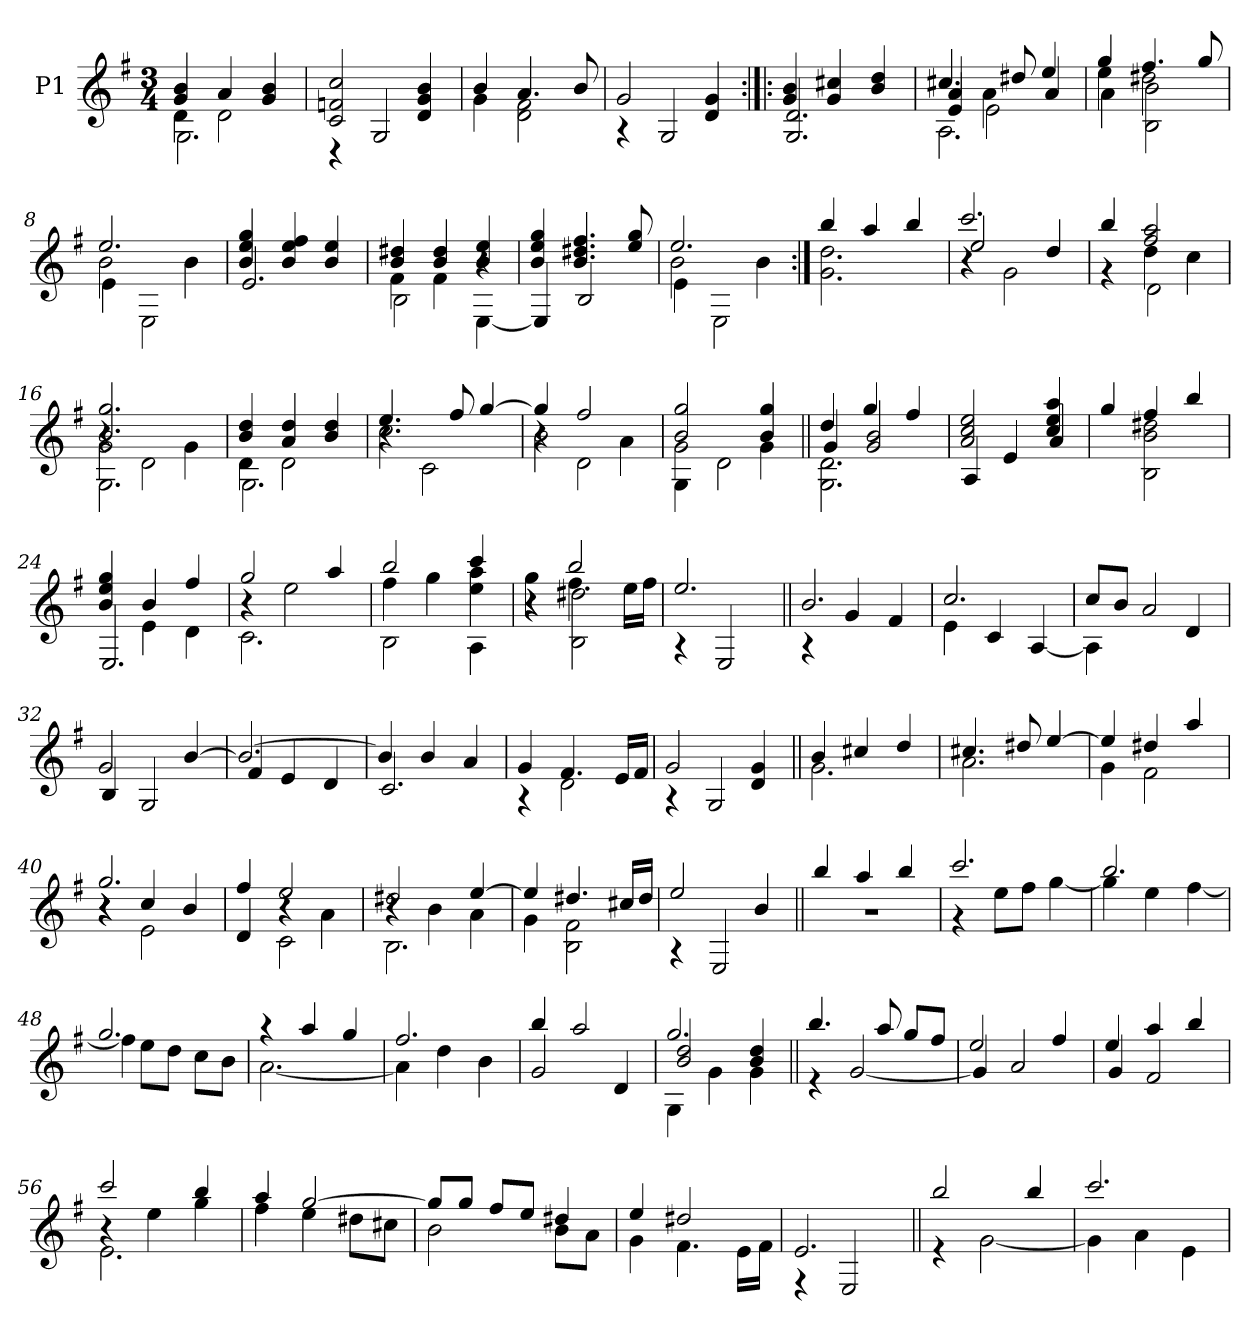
**kern
*part1
*staff1
*I"P1
!!LO:PB:g=z
*clefG2
*ITrd7c12
*k[f#]
*e:
*M3/4
*MM120
=1
*^
*	*^
4Gi/ 4Bi	4Di\	2.GGi\
4Ai/	2Di\	.
4Gi/ 4Bi	.	.
*	*v	*v
=2	=2
2Ci/ 2Fni 2ci	4r
.	2GGi/
4Di/ 4Gi 4Bi	.
=3	=3
4Bi/	4Gi\
4.Ai/	2Di\ 2F#i
8Bi/	.
=4	=4
2Gi/	4r
.	2GGi/
4Di/ 4Gi	.
=5:|!|:	=5:|!|:
4Gi/ 4Bi	2.GGi/ 2.Di
4Gi/ 4c#Xi	.
4Bi/ 4di	.
=6	=6
*^	*^
4.c#Xi/	4Ai/	4Ei/	2.AAi\
.	4Ai\	2Ei\	.
8d#Xi/	.	.	.
4ei/	4Ai/	.	.
*	*	*v	*v
=7	=7	=7
4gi/	4ei\	4Ai\
4.f#i/	2d#Xi\	2BBi\ 2Bi
8gi/	.	.
!!LO:LB:g=z	!!	!!
=8	=8	=8
2.ei/	2Bi\	4Ei\
.	.	2EEi\
.	4Bi\	.
*	*v	*v
=9	=9
4Bi/ 4ei 4gi	2.Ei/
4Bi/ 4ei 4f#i	.
4Bi/ 4ei	.
=10	=10
*	*^
4Bi/ 4d#Xi	4F#i\	2BBi\
4Bi/ 4d#i	4F#i\	.
4Bi/ 4ei	[<4EEi\	4r
*	*v	*v
=11	=11
4Bi/ 4ei 4gi	4EEi/]
4.Bi/ 4.d#Xi 4.f#i	2BBi/
8ei/ 8gi	.
=12	=12
*	*^
2.ei/	2Bi\	4Ei\
.	.	2EEi\
.	4Bi\	.
*	*v	*v
=13:|!	=13:|!
4bi/	2.Gi\ 2.di
4ai/	.
4bi/	.
=14	=14
*	*^
2.cci/	2ei/	4r
.	.	2Gi\
.	4di/	.
=15	=15	=15
4bi/	4r	4ryy
2f#i/ 2ai	4di\	2Di\
.	4ci\	.
!!LO:LB:g=z	!!	!!
=16	=16	=16
*	*	*^
2.Bi/ 2.gi	2Gi\	4r	2.GGi\
.	.	2Di\	.
.	4Gi\	.	.
*	*	*v	*v
=17	=17	=17
4Bi/ 4di	4Di\	2.GGi\
4Ai/ 4di	2Di\	.
4Bi/ 4di	.	.
=18	=18	=18
4.ei/	2.ci\	4r
.	.	2Ci\
8f#i/	.	.
[>4gi/	.	.
=19	=19	=19
4gi/]	2Bi\	4r
2f#i/	.	2Di\
.	4Ai\	.
=20	=20	=20
2Bi/ 2gi	2Gi\	4GGi\
.	.	2Di\
4Bi/ 4gi	4Gi\	.
=21||	=21||	=21||
4di/	4Gi/	2.GGi\ 2.Di
4gi/	2Gi/ 2Bi	.
4f#i/	.	.
*	*v	*v
=22	=22
2Ai/ 2ci 2ei	4AAi/
.	4Ei/
4ci/ 4ei 4ai	4Ai/
=23	=23
*	*^
4gi/	4ryy	4ryy
4f#i/	2BBi\ 2Bi 2d#Xi	2ryy
4bi/	.	.
!!LO:LB:g=z	!!	!!
=24	=24	=24
4Bi/ 4ei 4gi	4ryy	2.EEi/
4Bi/	4Ei\	.
4f#i/	4Di\	.
=25	=25	=25
2gi/	4r	2.Ci\
.	2ei\	.
4ai/	.	.
=26	=26	=26
2bi/	4f#i\	2BBi\
.	4gi\	.
4cci/	4ei\ 4ai	4AAi\
=27	=27	=27
4gi\	4r	4r
2bi/	4.f#i\	2BBi\ 2d#Xi
.	16ei\LL	.
.	16f#i\JJ	.
*	*v	*v
=28	=28
2.ei/	4r
.	2EEi/
=29||	=29||
2.Bi/	4r
.	4Gi/
.	4F#i/
=30	=30
2.ci/	4Ei\
.	4Ci/
.	[<4AAi/
=31	=31
8ci/L	4AAi\]
8Bi/J	.
2Ai/	4ryy
.	4Di/
!!LO:LB:g=z	!!
=32	=32
2Gi/	4BBi/
.	2GGi/
[>4Bi/	.
=33	=33
2.Bi/_>	4F#i/
.	4Ei/
.	4Di/
=34	=34
4Bi/]	2.Ci/
4Bi/	.
4Ai/	.
=35	=35
4Gi/	4r
4.F#i/	2Di\
16Ei/LL	.
16F#i/JJ	.
=36	=36
2Gi/	4r
.	2GGi/
4Di/ 4Gi	.
=37||	=37||
4Bi/	2.Gi\
4c#Xi/	.
4di/	.
=38	=38
*	*^
!	!	!LO:N:vis=1
4.c#Xi/	2.Ai\	2.ryy
8d#Xi/	.	.
[>4ei/	.	.
*	*v	*v
=39	=39
4ei/]	4Gi\
4d#Xi/	2F#i\
4ai/	.
!!LO:LB:g=z	!!
=40	=40
*	*^
2.gi/	4r	4r
.	4ci/	2Ei\
.	4Bi/	.
=41	=41	=41
4f#i/	4ryy	4Di/
2ei/	4r	2Ci\
.	4Ai\	.
=42	=42	=42
2d#Xi/	4r	2.BBi\
.	4Bi\	.
[>4ei/	4Ai\	.
*	*v	*v
=43	=43
4ei/]	4Gi\
4.d#Xi/	2BBi\ 2F#i
16c#Xi/LL	.
16d#i/JJ	.
=44	=44
2ei/	4r
.	2EEi/
4Bi/	.
=45||	=45||
!	!LO:N:vis=1
4bi/	2.r
4ai/	.
4bi/	.
=46	=46
2.cci/	4r
.	8ei\L
.	8f#i\J
.	[>4gi\
=47	=47
2.bi/	4gi\]
.	4ei\
.	[>4f#i\
!!LO:LB:g=z	!!
=48	=48
2.gi/	4f#i\]
.	8ei\L
.	8di\J
.	8ci\L
.	8Bi\J
=49	=49
4r	[<2.Ai\
4ai/	.
4gi/	.
=50	=50
2.f#i/	4Ai\]
.	4di\
.	4Bi\
=51	=51
4bi/	2Gi/
2ai/	.
.	4Di/
=52	=52
*	*^
2.gi/	2Bi/ 2di	4GGi\
.	.	4Gi\
.	4Bi/ 4di	4Gi\
*	*v	*v
=53||	=53||
4.bi/	4r
.	[<2Gi/
8ai/	.
8gi/L	.
8f#i/J	.
=54	=54
2ei/	4Gi/]
.	2Ai/
4f#i/	.
!!LO:LB:g=z	!!
=55	=55
4ei/	4Gi/
4ai/	2F#i/
4bi/	.
=56	=56
*	*^
2cci/	4r	2.Ei\
.	4ei\	.
4bi/	4gi\	.
*	*v	*v
=57	=57
4ai/	4f#i\
[>2gi/	4ei\
.	8d#Xi\L
.	8c#Xi\J
=58	=58
8gi/L]	2Bi\
8gi/J	.
8f#i/L	.
8ei/J	.
4d#Xi/	8Bi\L
.	8Ai\J
=59	=59
4ei/	4Gi\
2d#Xi/	4.F#i\
.	16Ei\LL
.	16F#i\JJ
=60	=60
2.Ei/	4r
.	2EEi/
!!LO:PB:g=z	!!
=61||	=61||
2bi/	4r
.	[<2Gi\
4bi/	.
=62	=62
2.cci/	4Gi\]
.	4Ai\
.	4Ei\
*v	*v
=
*-
